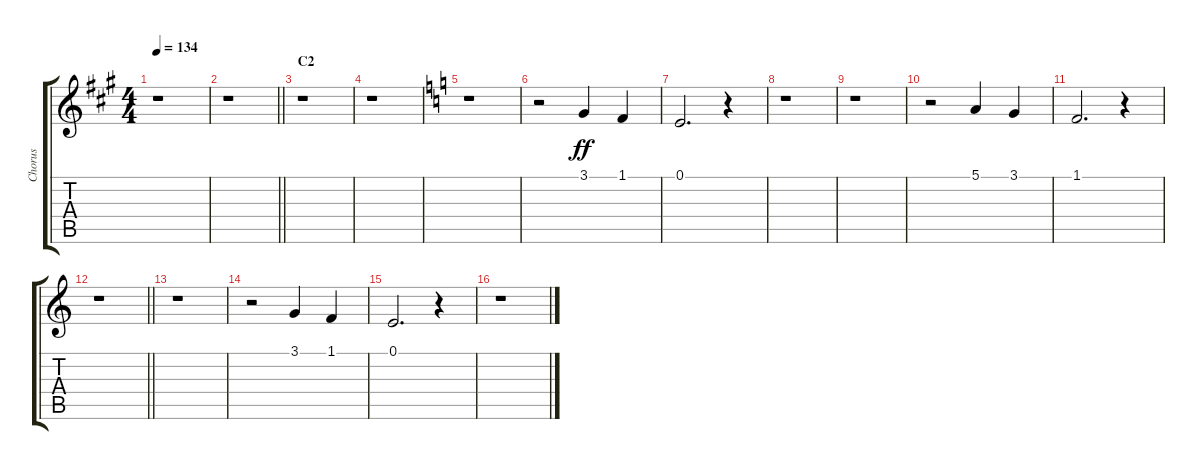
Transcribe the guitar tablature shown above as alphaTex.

\track ("Chorus" "Chorus") {instrument voiceoohs}
\staff {score tabs}
\tuning (E4 B3 G3 D3 A2 E2) {hide}
\ts (4 4)
\tempo 134
\clef g2
\ks a
r.1{dy ff} |
\barLineRight lightlight
r.1 |
\section ("" "C2")
r.1 |
r.1 |
\ks c
r.1 |
r.2 3.1.4 1.1.4 |
0.1.2{d} r.4 |
r.1 |
r.1 |
r.2 5.1.4 3.1.4 |
1.1.2{d} r.4 |
\barLineRight lightlight
r.1 |
r.1 |
r.2 3.1.4 1.1.4 |
0.1.2{d} r.4 |
r.1
